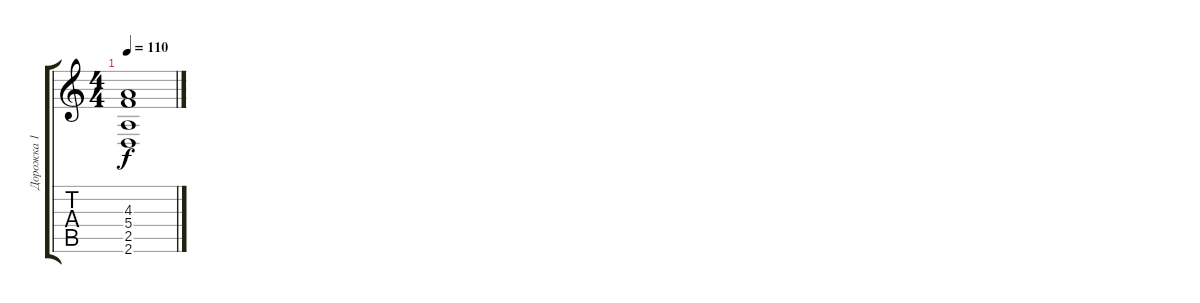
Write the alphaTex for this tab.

\track ("Дорожка 1" "Дорожка 1") {instrument overdrivenguitar}
\staff {score tabs}
\tuning (D4 A3 F3 C3 G2 C2) {hide}
\ts (4 4)
\tempo 110
\clef g2
\ks c
(4.3 5.4 2.5 2.6).1{dy f}
